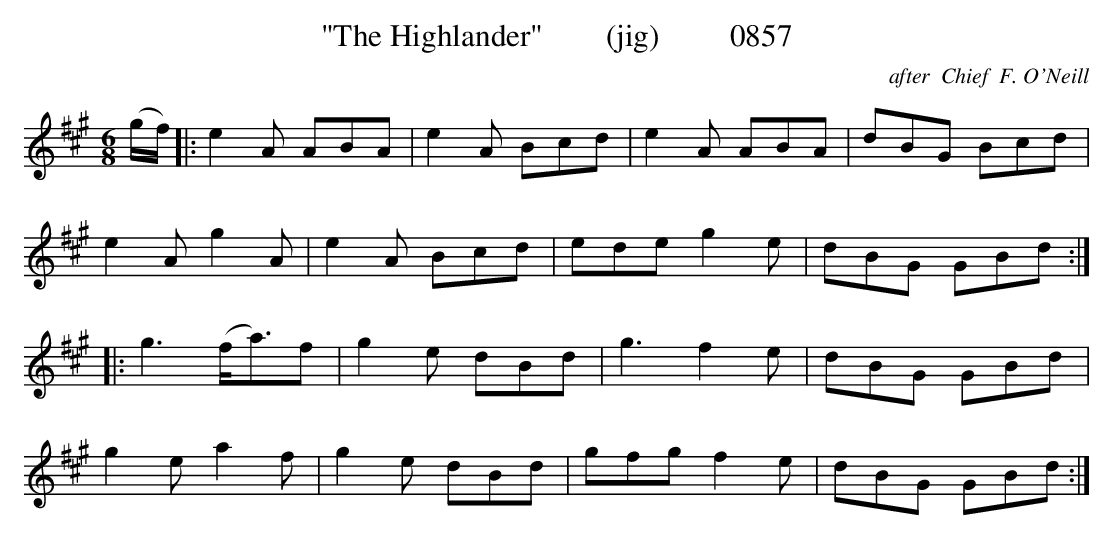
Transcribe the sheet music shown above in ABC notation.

X:1
T:"The Highlander"        (jig)         0857
C:after  Chief  F. O'Neill
BRENNAN June 2003 (HTTP://WWW.SOSYOURMOM.COM)
M:6/8
L:1/8
K:A
(g/2f/2)|:e2A ABA|e2A Bcd|e2A ABA|dBG Bcd|
e2A g2A|e2A Bcd|ede g2e|dBG GBd:|
|:g3(f/2a3/2)f|g2e dBd|g3f2e|dBG GBd|
g2e a2f|g2e dBd|gfg f2e|dBG GBd:|
